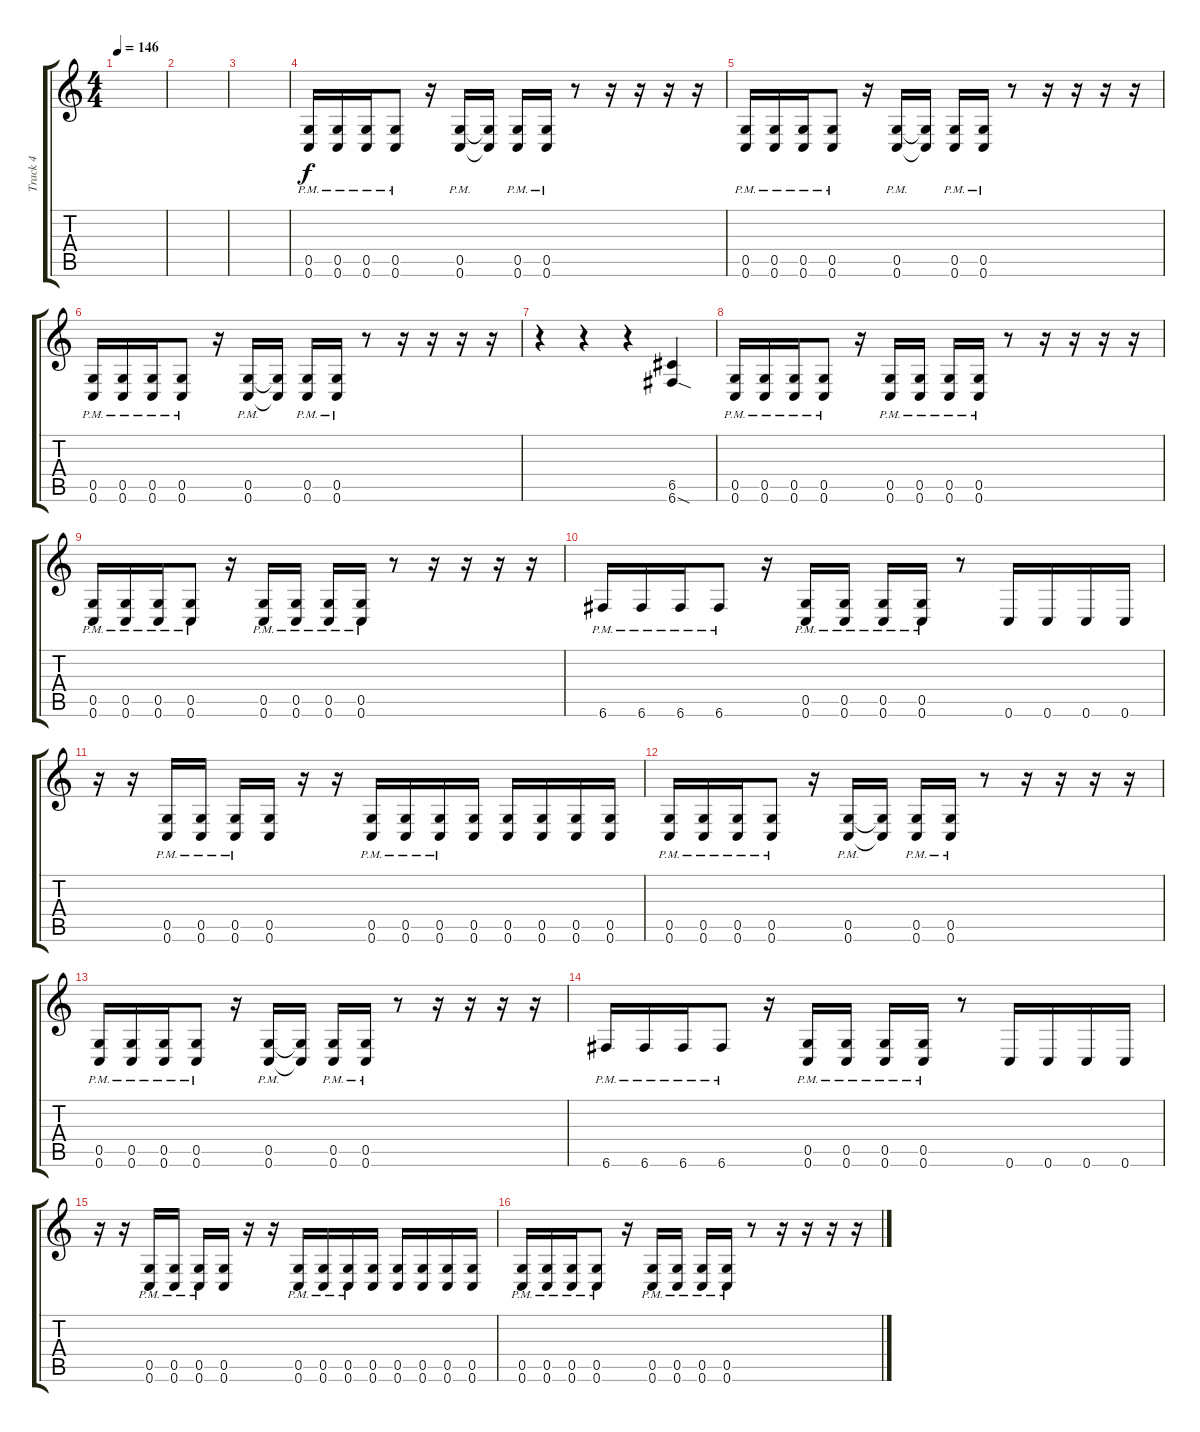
\track ("Track 4" "Track 4") {instrument distortionguitar}
\staff {score tabs}
\tuning (D4 A3 F3 C3 G2 C2) {hide}
\ts (4 4)
\tempo 146
\clef g2
\ks c
|
|
|
(0.5{pm} 0.6{pm}).16{volume 12} (0.5{pm} 0.6{pm}).16 (0.5{pm} 0.6{pm}).16 (0.5{pm} 0.6{pm}).8 r.16 (0.5{pm} 0.6{pm}).16 (0.5{t} 0.6{t}).16 (0.5{pm} 0.6{pm}).16 (0.5{pm} 0.6{pm}).16 r.8 r.16 r.16 r.16 r.16 |
(0.5{pm} 0.6{pm}).16 (0.5{pm} 0.6{pm}).16 (0.5{pm} 0.6{pm}).16 (0.5{pm} 0.6{pm}).8 r.16 (0.5{pm} 0.6{pm}).16 (0.5{t} 0.6{t}).16 (0.5{pm} 0.6{pm}).16 (0.5{pm} 0.6{pm}).16 r.8 r.16 r.16 r.16 r.16 |
(0.5{pm} 0.6{pm}).16 (0.5{pm} 0.6{pm}).16 (0.5{pm} 0.6{pm}).16 (0.5{pm} 0.6{pm}).8 r.16 (0.5{pm} 0.6{pm}).16 (0.5{t} 0.6{t}).16 (0.5{pm} 0.6{pm}).16 (0.5{pm} 0.6{pm}).16 r.8 r.16 r.16 r.16 r.16 |
r.4 r.4 r.4 (6.5 6.6{sod}).4 |
(0.5{pm} 0.6{pm}).16{volume 12} (0.5{pm} 0.6{pm}).16 (0.5{pm} 0.6{pm}).16 (0.5{pm} 0.6{pm}).8 r.16 (0.5{pm} 0.6{pm}).16 (0.5{pm} 0.6{pm}).16 (0.5{pm} 0.6{pm}).16 (0.5{pm} 0.6{pm}).16 r.8 r.16 r.16 r.16 r.16 |
(0.5{pm} 0.6{pm}).16 (0.5{pm} 0.6{pm}).16 (0.5{pm} 0.6{pm}).16 (0.5{pm} 0.6{pm}).8 r.16 (0.5{pm} 0.6{pm}).16 (0.5{pm} 0.6{pm}).16 (0.5{pm} 0.6{pm}).16 (0.5{pm} 0.6{pm}).16 r.8 r.16 r.16 r.16 r.16 |
6.6{pm}.16 6.6{pm}.16 6.6{pm}.16 6.6{pm}.8 r.16 (0.5{pm} 0.6{pm}).16 (0.5{pm} 0.6{pm}).16 (0.5{pm} 0.6{pm}).16 (0.5{pm} 0.6{pm}).16 r.8 0.6.16 0.6.16 0.6.16 0.6.16 |
r.16 r.16 (0.5{pm} 0.6{pm}).16 (0.5{pm} 0.6{pm}).16 (0.5{pm} 0.6{pm}).16 (0.5 0.6).16 r.16 r.16 (0.5 0.6{pm}).16 (0.5{pm} 0.6{pm}).16 (0.5{pm} 0.6{pm}).16 (0.5 0.6).16 (0.5 0.6).16 (0.5 0.6).16 (0.5 0.6).16 (0.5 0.6).16 |
(0.5{pm} 0.6{pm}).16{volume 12} (0.5{pm} 0.6{pm}).16 (0.5{pm} 0.6{pm}).16 (0.5{pm} 0.6{pm}).8 r.16 (0.5{pm} 0.6{pm}).16 (0.5{t} 0.6{t}).16 (0.5{pm} 0.6{pm}).16 (0.5{pm} 0.6{pm}).16 r.8 r.16 r.16 r.16 r.16 |
(0.5{pm} 0.6{pm}).16 (0.5{pm} 0.6{pm}).16 (0.5{pm} 0.6{pm}).16 (0.5{pm} 0.6{pm}).8 r.16 (0.5{pm} 0.6{pm}).16 (0.5{t} 0.6{t}).16 (0.5{pm} 0.6{pm}).16 (0.5{pm} 0.6{pm}).16 r.8 r.16 r.16 r.16 r.16 |
6.6{pm}.16 6.6{pm}.16 6.6{pm}.16 6.6{pm}.8 r.16 (0.5{pm} 0.6{pm}).16 (0.5{pm} 0.6{pm}).16 (0.5{pm} 0.6{pm}).16 (0.5{pm} 0.6{pm}).16 r.8 0.6.16 0.6.16 0.6.16 0.6.16 |
r.16 r.16 (0.5{pm} 0.6{pm}).16 (0.5{pm} 0.6{pm}).16 (0.5{pm} 0.6{pm}).16 (0.5 0.6).16 r.16 r.16 (0.5 0.6{pm}).16 (0.5{pm} 0.6{pm}).16 (0.5{pm} 0.6{pm}).16 (0.5 0.6).16 (0.5 0.6).16 (0.5 0.6).16 (0.5 0.6).16 (0.5 0.6).16 |
(0.5{pm} 0.6{pm}).16{volume 12} (0.5{pm} 0.6{pm}).16 (0.5{pm} 0.6{pm}).16 (0.5{pm} 0.6{pm}).8 r.16 (0.5{pm} 0.6{pm}).16 (0.5{pm} 0.6{pm}).16 (0.5{pm} 0.6{pm}).16 (0.5{pm} 0.6{pm}).16 r.8 r.16 r.16 r.16 r.16
